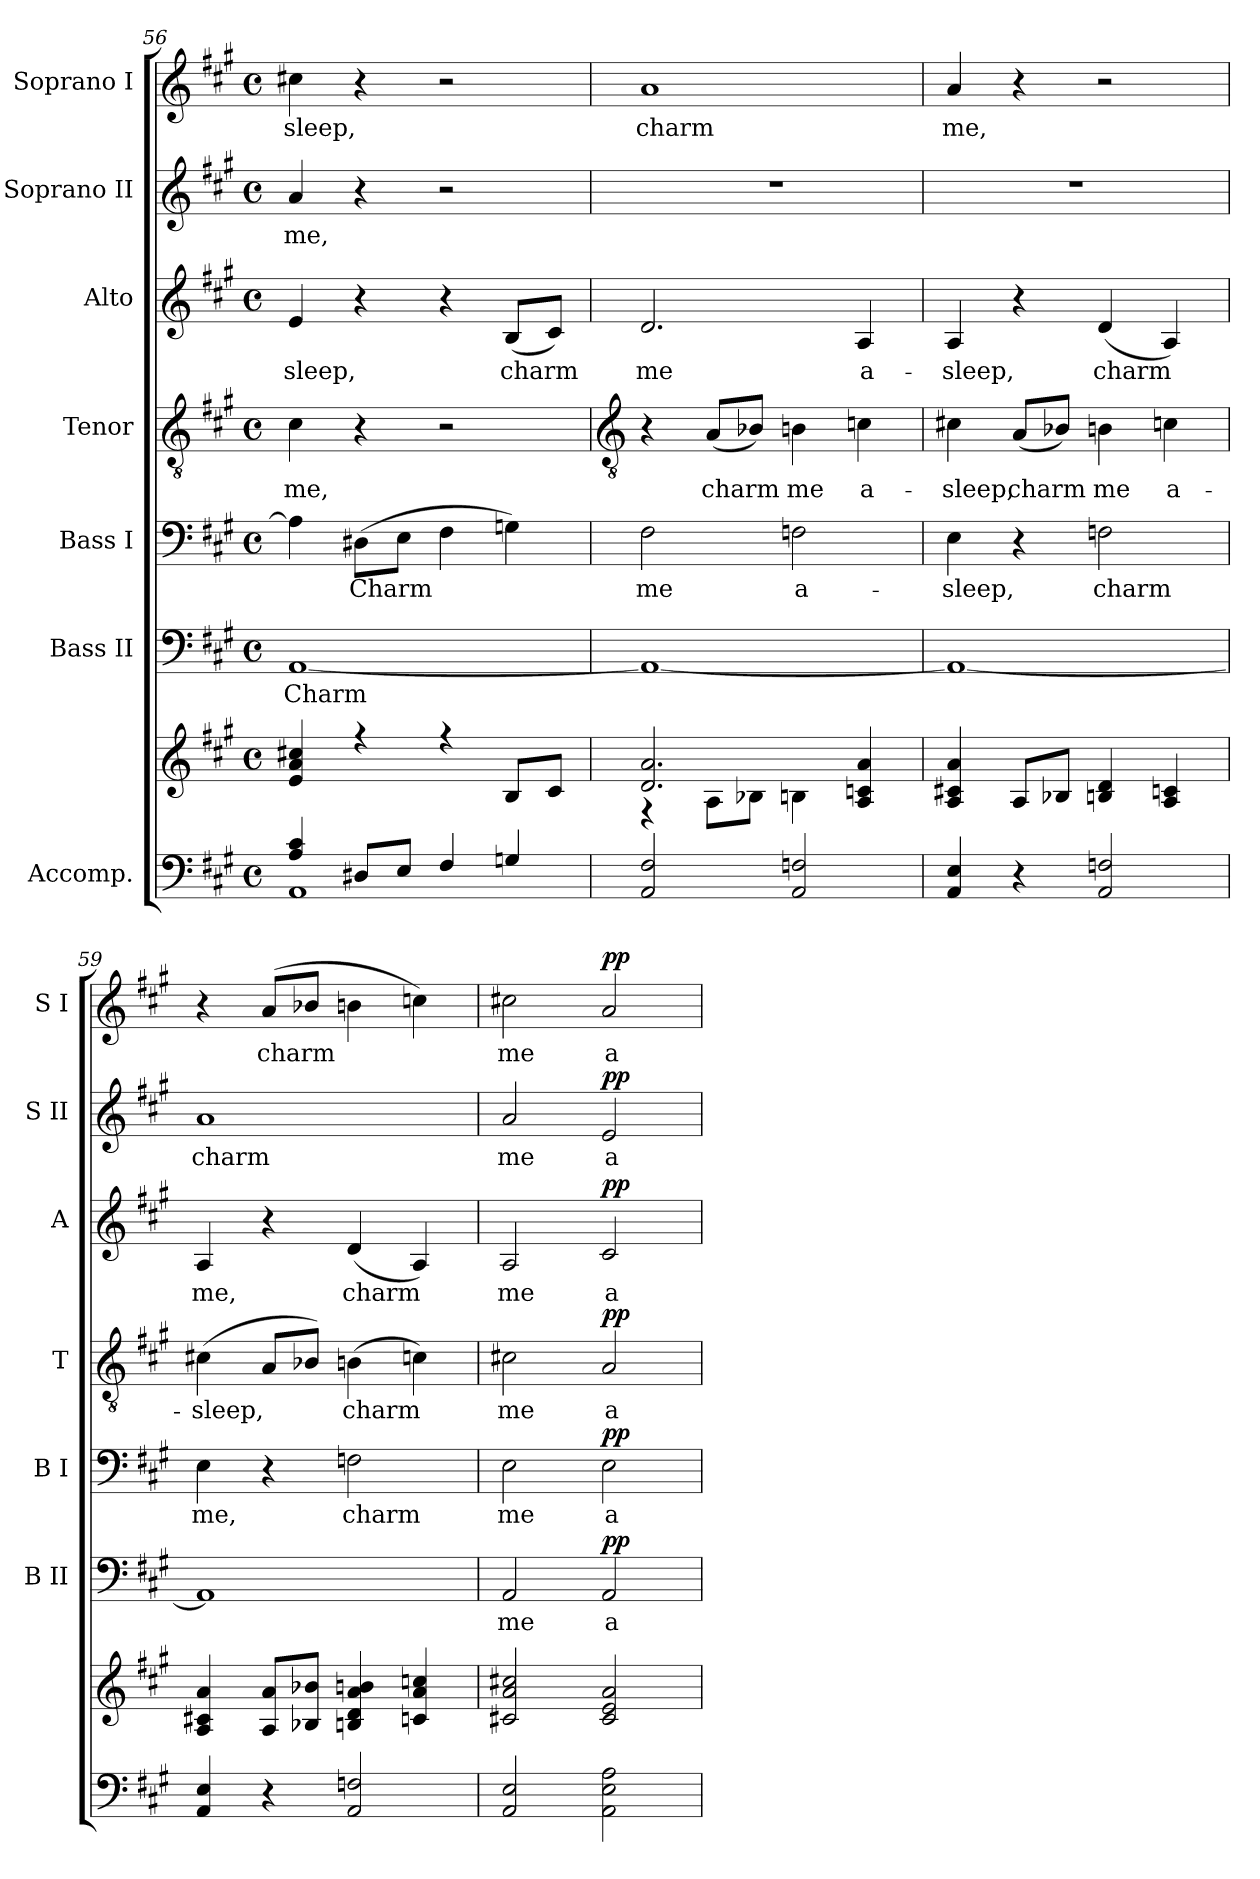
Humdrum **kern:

**kern	**kern	**kern	**text	**dynam	**kern	**text	**dynam	**kern	**text	**dynam	**kern	**text	**dynam	**kern	**text	**dynam	**kern	**text	**dynam
*part7	*part7	*part6	*part6	*part6	*part5	*part5	*part5	*part4	*part4	*part4	*part3	*part3	*part3	*part2	*part2	*part2	*part1	*part1	*part1
*staff8	*staff7	*staff6	*staff6	*staff6	*staff5	*staff5	*staff5	*staff4	*staff4	*staff4	*staff3	*staff3	*staff3	*staff2	*staff2	*staff2	*staff1	*staff1	*staff1
*I"Accomp.	*	*I"Bass II	*	*	*I"Bass I	*	*	*I"Tenor	*	*	*I"Alto	*	*	*I"Soprano II	*	*	*I"Soprano I	*	*
*	*	*I'B II	*	*	*I'B I	*	*	*I'T	*	*	*I'A	*	*	*I'S II	*	*	*I'S I	*	*
*clefF4	*clefG2	*clefF4	*	*	*clefF4	*	*	*clefGv2	*	*	*clefG2	*	*	*clefG2	*	*	*clefG2	*	*
*k[f#c#g#]	*k[f#c#g#]	*k[f#c#g#]	*	*	*k[f#c#g#]	*	*	*k[f#c#g#]	*	*	*k[f#c#g#]	*	*	*k[f#c#g#]	*	*	*k[f#c#g#]	*	*
*A:	*A:	*A:	*	*	*A:	*	*	*A:	*	*	*A:	*	*	*A:	*	*	*A:	*	*
*M4/4	*M4/4	*M4/4	*	*	*M4/4	*	*	*M4/4	*	*	*M4/4	*	*	*M4/4	*	*	*M4/4	*	*
*met(c)	*met(c)	*met(c)	*	*	*met(c)	*	*	*met(c)	*	*	*met(c)	*	*	*met(c)	*	*	*met(c)	*	*
=56	=56	=56	=56	=56	=56	=56	=56	=56	=56	=56	=56	=56	=56	=56	=56	=56	=56	=56	=56
*^	*^	*	*	*	*	*	*	*	*	*	*	*	*	*	*	*	*	*	*
!	!	!	!	!	!LO:LY:b	!	!	!	!	!	!LO:LY:b	!	!	!LO:LY:b	!	!	!LO:LY:b	!	!	!LO:LY:b	!
4A/ 4c#/	1AA\	4e/ 4a/ 4cc#X/	1ryy	[1AA	Charm	.	4A]	.	.	4c#	me,	.	4e	-sleep,	.	4a	me,	.	4cc#X	-sleep,	.
!	!	!	!	!	!	!	!	!LO:LY:b	!	!	!	!	!	!	!	!	!	!	!	!	!
8D#X/L	.	4r	.	.	.	.	(>8D#XL	Charm	.	4r	.	.	4r	.	.	4r	.	.	4r	.	.
8E/J	.	.	.	.	.	.	8EJ	.	.	.	.	.	.	.	.	.	.	.	.	.	.
4F#/	.	4r	.	.	.	.	4F#	.	.	2r	.	.	4r	.	.	2r	.	.	2r	.	.
!	!	!	!	!	!	!	!	!	!	!	!	!	!	!LO:LY:b	!	!	!	!	!	!	!
4Gn/	.	8B/L	.	.	.	.	4Gn)	.	.	.	.	.	(<8BL	charm	.	.	.	.	.	.	.
.	.	8c#/J	.	.	.	.	.	.	.	.	.	.	8c#J)	.	.	.	.	.	.	.	.
*v	*v	*	*	*	*	*	*	*	*	*	*	*	*	*	*	*	*	*	*	*	*
!!LO:LB:g=z
=57	=57	=57	=57	=57	=57	=57	=57	=57	=57	=57	=57	=57	=57	=57	=57	=57	=57	=57	=57	=57
*	*	*	*	*	*	*	*	*	*clefGv2	*	*	*	*	*	*	*	*	*	*	*
!	!	!	!	!	!	!	!LO:LY:b	!	!	!	!	!	!LO:LY:b	!	!	!	!	!	!LO:LY:b	!
2AA 2F#	2.d/ 2.a/	4r	1AA_	.	.	2F#	me	.	4r	.	.	2.d	me	.	1r	.	.	1a	charm	.
!	!	!	!	!	!	!	!	!	!	!LO:LY:b	!	!	!	!	!	!	!	!	!	!
.	.	8A\L	.	.	.	.	.	.	(<8AL	charm	.	.	.	.	.	.	.	.	.	.
.	.	8B-X\J	.	.	.	.	.	.	8B-XJ)	.	.	.	.	.	.	.	.	.	.	.
!	!	!	!	!	!	!	!LO:LY:b	!	!	!LO:LY:b	!	!	!	!	!	!	!	!	!	!
2AA 2Fn	.	4Bn\	.	.	.	2Fn	a-	.	4Bn	me	.	.	.	.	.	.	.	.	.	.
!	!	!	!	!	!	!	!	!	!	!LO:LY:b	!	!	!LO:LY:b	!	!	!	!	!	!	!
.	4A/ 4cn/ 4a/	4ryy	.	.	.	.	.	.	4cn	a-	.	4A	a-	.	.	.	.	.	.	.
=58	=58	=58	=58	=58	=58	=58	=58	=58	=58	=58	=58	=58	=58	=58	=58	=58	=58	=58	=58	=58
!	!	!	!	!	!	!	!LO:LY:b	!	!	!LO:LY:b	!	!	!LO:LY:b	!	!	!	!	!	!LO:LY:b	!
4AA 4E	4A/ 4c#X/ 4a/	1ryy	1AA_	.	.	4E	-sleep,	.	4c#X	-sleep,	.	4A	-sleep,	.	1r	.	.	4a	me,	.
!	!	!	!	!	!	!	!	!	!	!LO:LY:b	!	!	!	!	!	!	!	!	!	!
4r	8A/L	.	.	.	.	4r	.	.	(<8AL	charm	.	4r	.	.	.	.	.	4r	.	.
.	8B-X/J	.	.	.	.	.	.	.	8B-XJ)	.	.	.	.	.	.	.	.	.	.	.
!	!	!	!	!	!	!	!LO:LY:b	!	!	!LO:LY:b	!	!	!LO:LY:b	!	!	!	!	!	!	!
2AA 2Fn	4Bn/ 4d/	.	.	.	.	2Fn	charm	.	4Bn	me	.	(<4d	charm	.	.	.	.	2r	.	.
!	!	!	!	!	!	!	!	!	!	!LO:LY:b	!	!	!	!	!	!	!	!	!	!
.	4A/ 4cn/	.	.	.	.	.	.	.	4cn	a-	.	4A)	.	.	.	.	.	.	.	.
=59	=59	=59	=59	=59	=59	=59	=59	=59	=59	=59	=59	=59	=59	=59	=59	=59	=59	=59	=59	=59
!	!	!	!	!	!	!	!LO:LY:b	!	!	!LO:LY:b	!	!	!LO:LY:b	!	!	!LO:LY:b	!	!	!	!
4AA 4E	4A/ 4c#X/ 4a/	1ryy	1AA]	.	.	4E	me,	.	(<4c#X	-sleep,	.	4A	me,	.	1a	charm	.	4r	.	.
!	!	!	!	!	!	!	!	!	!	!	!	!	!	!	!	!	!	!	!LO:LY:b	!
4r	8A/ 8a/L	.	.	.	.	4r	.	.	8AL	.	.	4r	.	.	.	.	.	(>8aL	charm	.
.	8B-X/ 8b-X/J	.	.	.	.	.	.	.	8B-XJ)	.	.	.	.	.	.	.	.	8b-XJ	.	.
!	!	!	!	!	!	!	!LO:LY:b	!	!	!LO:LY:b	!	!	!LO:LY:b	!	!	!	!	!	!	!
2AA 2Fn	4Bn/ 4d/ 4a/ 4bn/	.	.	.	.	2Fn	charm	.	(>4Bn	charm	.	(<4d	charm	.	.	.	.	4bn	.	.
.	4cn/ 4a/ 4ccn/	.	.	.	.	.	.	.	4cn)	.	.	4A)	.	.	.	.	.	4ccn)	.	.
=60	=60	=60	=60	=60	=60	=60	=60	=60	=60	=60	=60	=60	=60	=60	=60	=60	=60	=60	=60	=60
!	!	!	!	!LO:LY:b	!	!	!LO:LY:b	!	!	!LO:LY:b	!	!	!LO:LY:b	!	!	!LO:LY:b	!	!	!LO:LY:b	!
2AA 2E	2c#X/ 2a/ 2cc#X/	1ryy	2AA	me	.	2E	me	.	2c#X	me	.	2A	me	.	2a	me	.	2cc#X	me	.
!	!	!	!	!LO:LY:b	!LO:DY:b	!	!LO:LY:b	!LO:DY:b	!	!LO:LY:b	!LO:DY:b	!	!LO:LY:b	!LO:DY:b	!	!LO:LY:b	!LO:DY:b	!	!LO:LY:b	!LO:DY:b
2AA 2E 2A	2c#/ 2e/ 2a/	.	2AA	a-	pp	2E	a-	pp	2A	a-	pp	2c#	a-	pp	2e	a-	pp	2a	a-	pp
*	*v	*v	*	*	*	*	*	*	*	*	*	*	*	*	*	*	*	*	*	*
=	=	=	=	=	=	=	=	=	=	=	=	=	=	=	=	=	=	=	=
*-	*-	*-	*-	*-	*-	*-	*-	*-	*-	*-	*-	*-	*-	*-	*-	*-	*-	*-	*-
